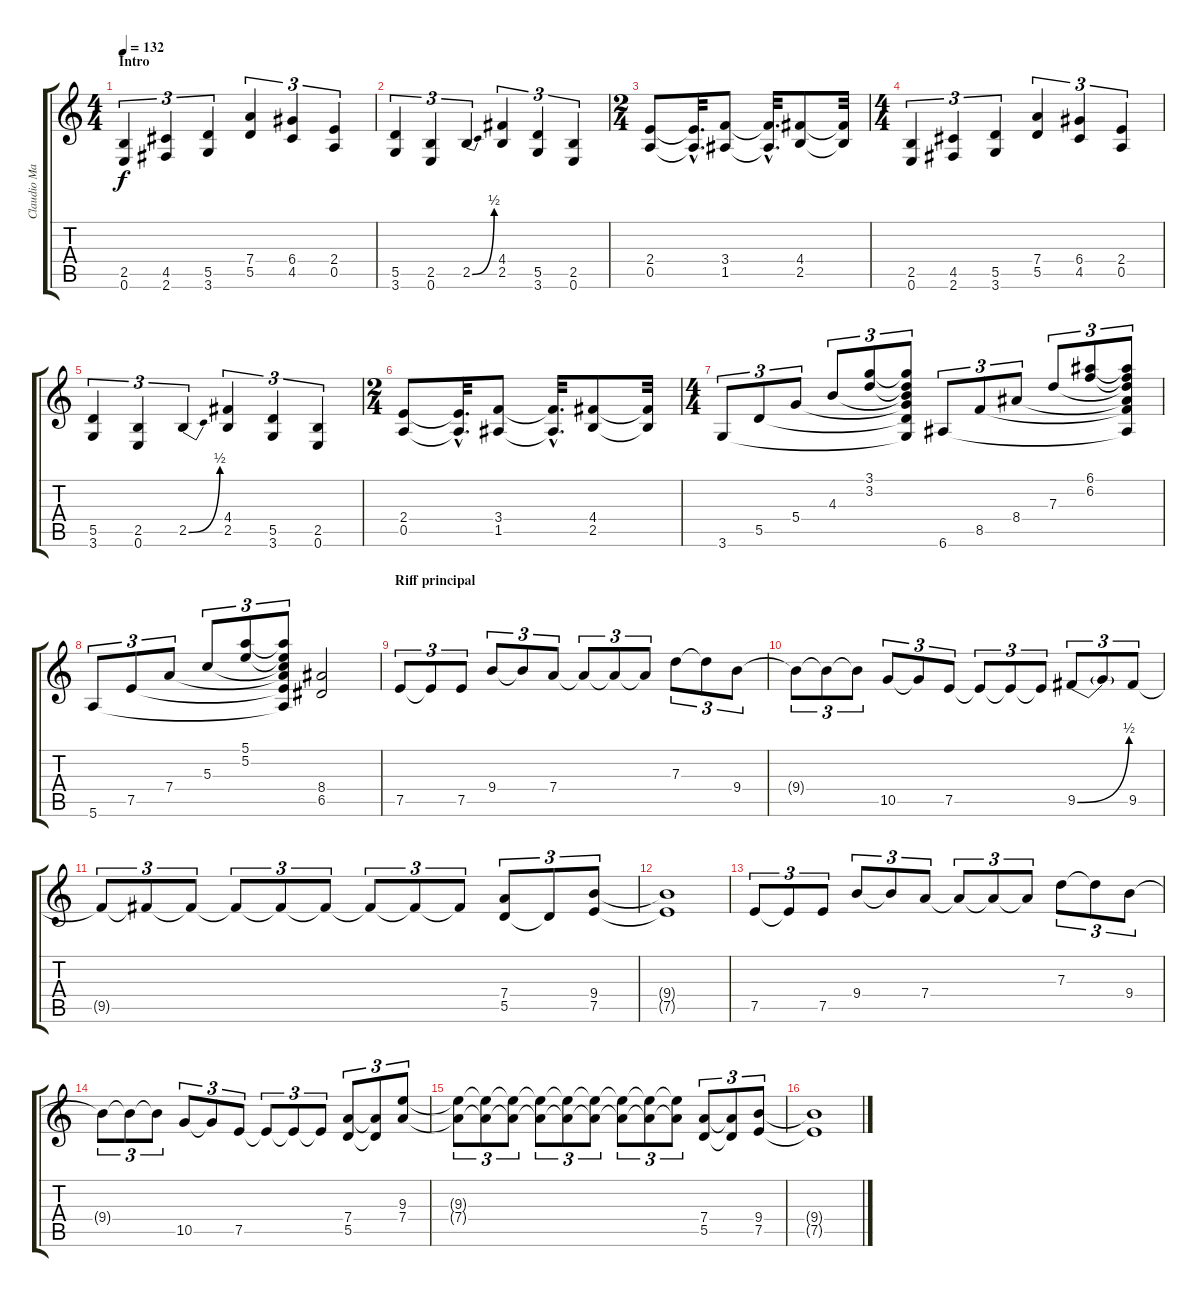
\track ("Claudio Marciello (Gtr1)" "Claudio Ma") {instrument distortionguitar}
\staff {score tabs}
\tuning (E4 B3 G3 D3 A2 E2) {hide}
\ts (4 4)
\section ("" "Intro")
\tempo 132
\clef g2
\ks c
(2.5 0.6).4{tu (3 2) dy f instrument distortionguitar} (4.5 2.6).4{tu (3 2)} (5.5 3.6).4{tu (3 2)} (7.4 5.5).4{tu (3 2)} (6.4 4.5).4{tu (3 2)} (2.4 0.5).4{tu (3 2)} |
(5.5 3.6).4{tu (3 2)} (2.5 0.6).4{tu (3 2)} 2.5{be (bend 0 0 60 2)}.4{tu (3 2)} (4.4 2.5).4{tu (3 2)} (5.5 3.6).4{tu (3 2)} (2.5 0.6).4{tu (3 2)} |
\ts (2 4)
(2.4 0.5).8 (2.4{hac t} 0.5{hac t}).32{d} (3.4 1.5).8 (3.4{hac t} 1.5{hac t}).32{d} (4.4 2.5).8 (4.4{t} 2.5{t}).32 |
\ts (4 4)
(2.5 0.6).4{tu (3 2)} (4.5 2.6).4{tu (3 2)} (5.5 3.6).4{tu (3 2)} (7.4 5.5).4{tu (3 2)} (6.4 4.5).4{tu (3 2)} (2.4 0.5).4{tu (3 2)} |
(5.5 3.6).4{tu (3 2)} (2.5 0.6).4{tu (3 2)} 2.5{be (bend 0 0 60 2)}.4{tu (3 2)} (4.4 2.5).4{tu (3 2)} (5.5 3.6).4{tu (3 2)} (2.5 0.6).4{tu (3 2)} |
\ts (2 4)
(2.4 0.5).8 (2.4{hac t} 0.5{hac t}).32{d} (3.4 1.5).8 (3.4{hac t} 1.5{hac t}).32{d} (4.4 2.5).8 (4.4{t} 2.5{t}).32 |
\ts (4 4)
3.6.8{tu (3 2)} 5.5.8{tu (3 2)} 5.4.8{tu (3 2)} 4.3.8{tu (3 2)} (3.1 3.2).8{tu (3 2)} (3.1{t} 3.2{t} 4.3{t} 5.4{t} 5.5{t} 3.6{t}).8{tu (3 2)} 6.6.8{tu (3 2)} 8.5.8{tu (3 2)} 8.4.8{tu (3 2)} 7.3.8{tu (3 2)} (6.1 6.2).8{tu (3 2)} (6.1{t} 6.2{t} 7.3{t} 8.4{t} 8.5{t} 6.6{t}).8{tu (3 2)} |
5.6.8{tu (3 2)} 7.5.8{tu (3 2)} 7.4.8{tu (3 2)} 5.3.8{tu (3 2)} (5.1 5.2).8{tu (3 2)} (5.1{t} 5.2{t} 5.3{t} 7.4{t} 7.5{t} 5.6{t}).8{tu (3 2)} (8.4 6.5).2 |
\section ("" "Riff principal")
7.5.8{tu (3 2)} 7.5{t}.8{tu (3 2)} 7.5.8{tu (3 2)} 9.4.8{tu (3 2)} 9.4{t}.8{tu (3 2)} 7.4.8{tu (3 2)} 7.4{t}.8{tu (3 2)} 7.4{t}.8{tu (3 2)} 7.4{t}.8{tu (3 2)} 7.3.8{tu (3 2)} 7.3{t}.8{tu (3 2)} 9.4.8{tu (3 2)} |
9.4{t}.8{tu (3 2)} 9.4{t}.8{tu (3 2)} 9.4{t}.8{tu (3 2)} 10.5.8{tu (3 2)} 10.5{t}.8{tu (3 2)} 7.5.8{tu (3 2)} 7.5{t}.8{tu (3 2)} 7.5{t}.8{tu (3 2)} 7.5{t}.8{tu (3 2)} 9.5{be (bend 0 0 60 2)}.8{tu (3 2)} 9.5{t}.8{tu (3 2)} 9.5.8{tu (3 2)} |
9.5{t}.8{tu (3 2)} 9.5{t}.8{tu (3 2)} 9.5{t}.8{tu (3 2)} 9.5{t}.8{tu (3 2)} 9.5{t}.8{tu (3 2)} 9.5{t}.8{tu (3 2)} 9.5{t}.8{tu (3 2)} 9.5{t}.8{tu (3 2)} 9.5{t}.8{tu (3 2)} (7.4 5.5).8{tu (3 2)} 5.5{t}.8{tu (3 2)} (9.4 7.5).8{tu (3 2)} |
(9.4{t} 7.5{t}).1 |
7.5.8{tu (3 2)} 7.5{t}.8{tu (3 2)} 7.5.8{tu (3 2)} 9.4.8{tu (3 2)} 9.4{t}.8{tu (3 2)} 7.4.8{tu (3 2)} 7.4{t}.8{tu (3 2)} 7.4{t}.8{tu (3 2)} 7.4{t}.8{tu (3 2)} 7.3.8{tu (3 2)} 7.3{t}.8{tu (3 2)} 9.4.8{tu (3 2)} |
9.4{t}.8{tu (3 2)} 9.4{t}.8{tu (3 2)} 9.4{t}.8{tu (3 2)} 10.5.8{tu (3 2)} 10.5{t}.8{tu (3 2)} 7.5.8{tu (3 2)} 7.5{t}.8{tu (3 2)} 7.5{t}.8{tu (3 2)} 7.5{t}.8{tu (3 2)} (7.4 5.5).8{tu (3 2)} (7.4{t} 5.5{t}).8{tu (3 2)} (9.3 7.4).8{tu (3 2)} |
(9.3{t} 7.4{t}).8{tu (3 2)} (9.3{t} 7.4{t}).8{tu (3 2)} (9.3{t} 7.4{t}).8{tu (3 2)} (9.3{t} 7.4{t}).8{tu (3 2)} (9.3{t} 7.4{t}).8{tu (3 2)} (9.3{t} 7.4{t}).8{tu (3 2)} (9.3{t} 7.4{t}).8{tu (3 2)} (9.3{t} 7.4{t}).8{tu (3 2)} (9.3{t} 7.4{t}).8{tu (3 2)} (7.4 5.5).8{tu (3 2)} (7.4{t} 5.5{t}).8{tu (3 2)} (9.4 7.5).8{tu (3 2)} |
(9.4{t} 7.5{t}).1
